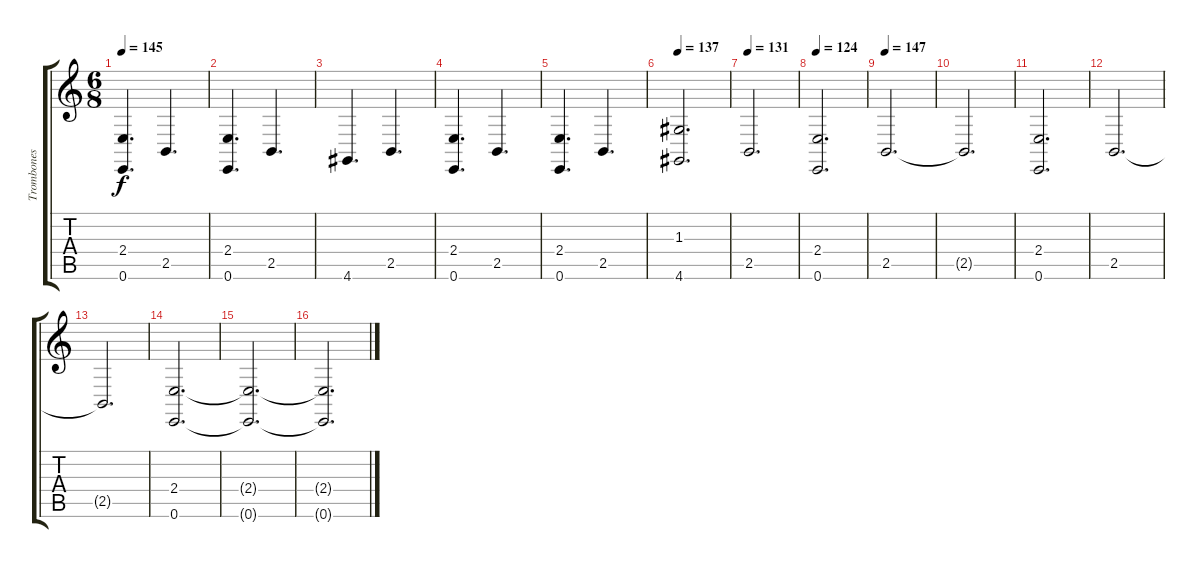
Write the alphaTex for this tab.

\track ("Trombones" "Trombones") {instrument pizzicatostrings}
\staff {score tabs}
\tuning (E4 B3 G3 D3 A2 E2) {hide}
\ts (6 8)
\tempo 145
\clef g2
\ks c
(2.4 0.6).4{d dy f} 2.5.4{d} |
(2.4 0.6).4{d} 2.5.4{d} |
4.6.4{d} 2.5.4{d} |
(2.4 0.6).4{d} 2.5.4{d} |
(2.4 0.6).4{d} 2.5.4{d} |
\tempo 137
(1.3 4.6).2{d} |
\tempo 131
2.5.2{d} |
\tempo 124
(2.4 0.6).2{d} |
\tempo 147
2.5.2{d} |
2.5{t}.2{d} |
(2.4 0.6).2{d} |
2.5.2{d} |
2.5{t}.2{d} |
(2.4 0.6).2{d} |
(2.4{t} 0.6{t}).2{d} |
(2.4{t} 0.6{t}).2{d}
